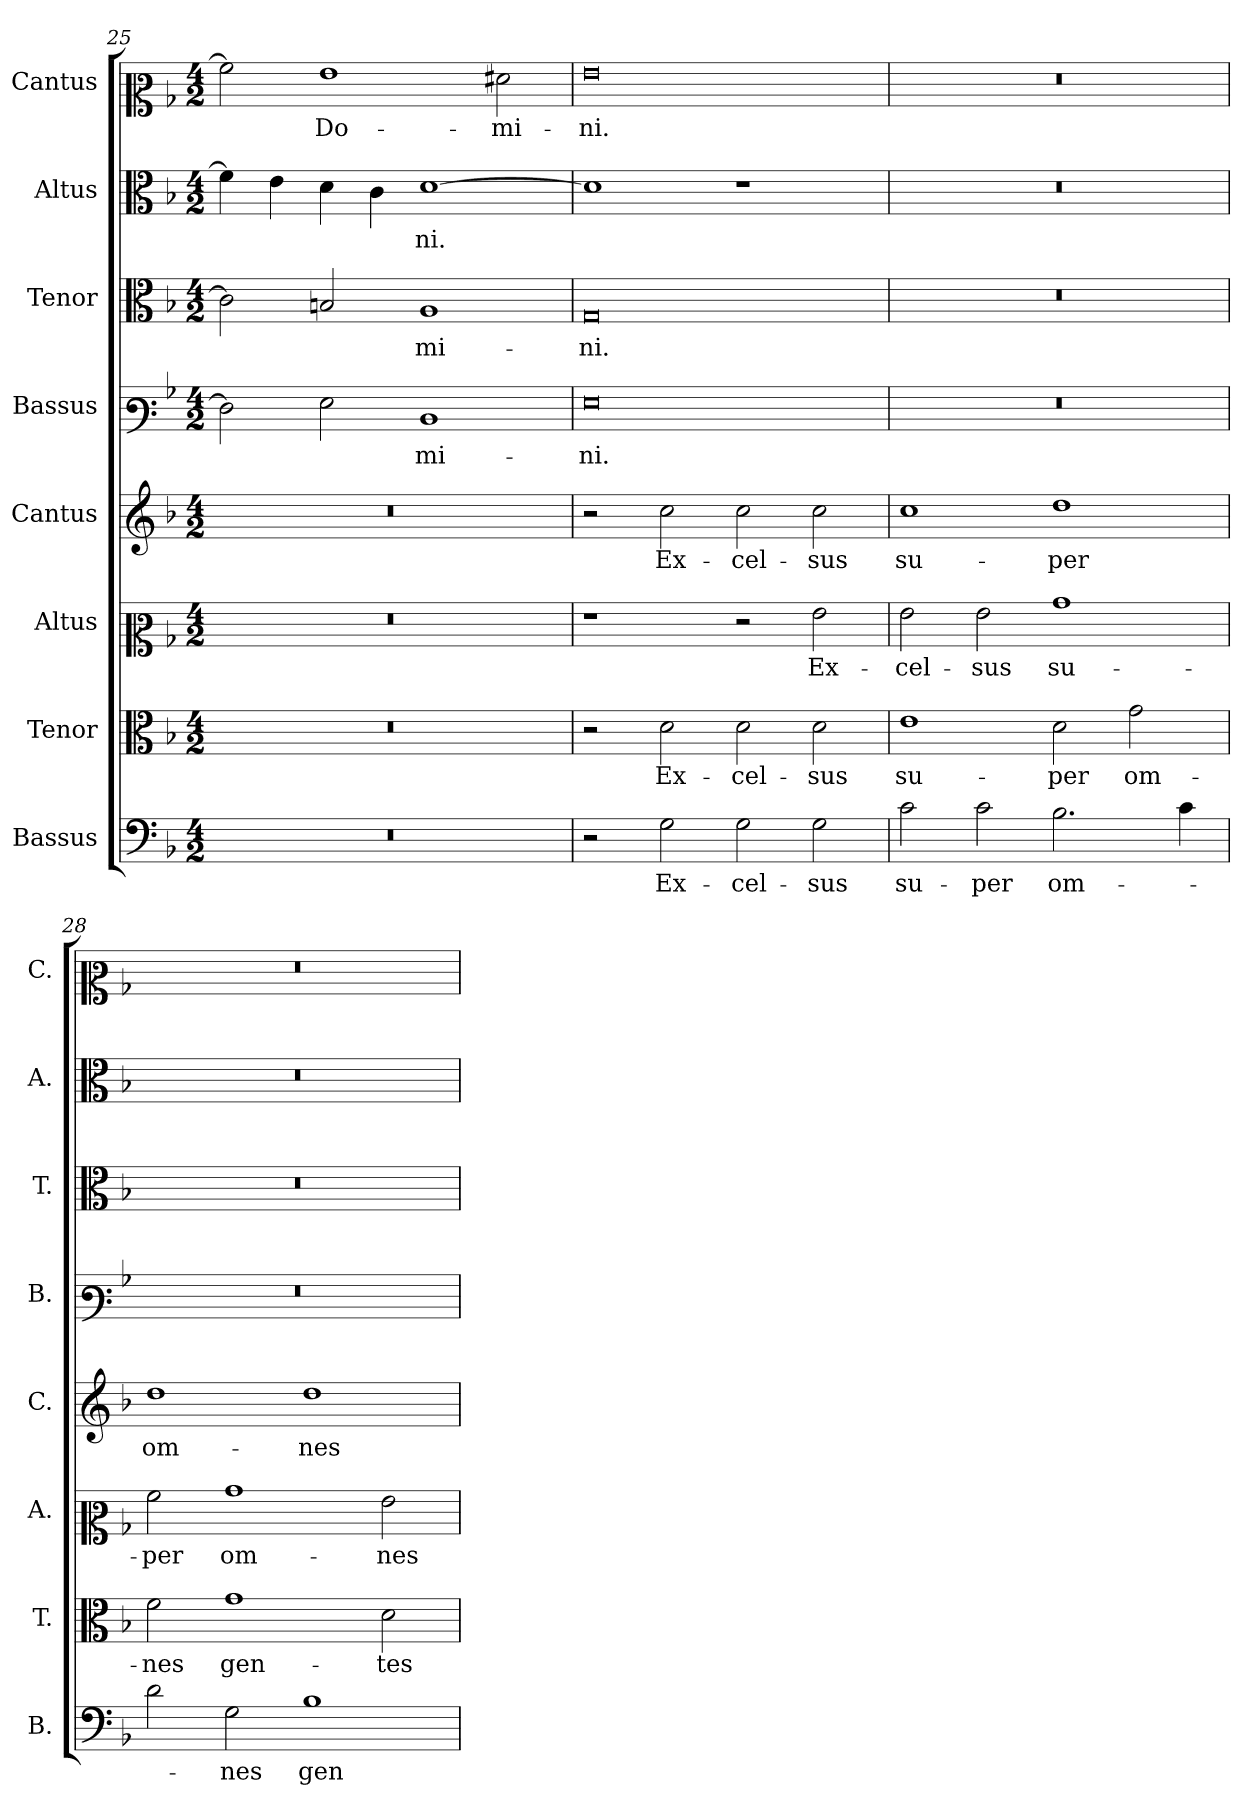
**kern	**text	**kern	**text	**kern	**text	**kern	**text	**kern	**text	**kern	**text	**kern	**text	**kern	**text
*part8	*part8	*part7	*part7	*part6	*part6	*part5	*part5	*part4	*part4	*part3	*part3	*part2	*part2	*part1	*part1
*staff8	*staff8	*staff7	*staff7	*staff6	*staff6	*staff5	*staff5	*staff4	*staff4	*staff3	*staff3	*staff2	*staff2	*staff1	*staff1
*I"Bassus	*	*I"Tenor	*	*I"Altus	*	*I"Cantus	*	*I"Bassus	*	*I"Tenor	*	*I"Altus	*	*I"Cantus	*
*I'B.	*	*I'T.	*	*I'A.	*	*I'C.	*	*I'B.	*	*I'T.	*	*I'A.	*	*I'C.	*
*clefF4	*	*clefC3	*	*clefC2	*	*clefG2	*	*clefF3	*	*clefC3	*	*clefC3	*	*clefC2	*
*k[b-]	*	*k[b-]	*	*k[b-]	*	*k[b-]	*	*k[b-]	*	*k[b-]	*	*k[b-]	*	*k[b-]	*
*M4/2	*	*M4/2	*	*M4/2	*	*M4/2	*	*M4/2	*	*M4/2	*	*M4/2	*	*M4/2	*
=25	=25	=25	=25	=25	=25	=25	=25	=25	=25	=25	=25	=25	=25	=25	=25
0r	.	0r	.	0r	.	0r	.	2F\]	.	2c\]	.	4f\]	.	2a\]	.
.	.	.	.	.	.	.	.	.	.	.	.	4e\	.	.	.
!	!	!	!	!	!	!	!	!	!	!	!	!	!	!	!LO:LY:b
.	.	.	.	.	.	.	.	2G\	.	2Bn/	.	4d\	.	1g	Do-
.	.	.	.	.	.	.	.	.	.	.	.	4c\	.	.	.
!	!	!	!	!	!	!	!	!	!LO:LY:b	!	!LO:LY:b	!	!LO:LY:b	!	!
.	.	.	.	.	.	.	.	1D	-mi-	1A	-mi-	[1d	-ni.	.	.
!	!	!	!	!	!	!	!	!	!	!	!	!	!	!	!LO:LY:b
.	.	.	.	.	.	.	.	.	.	.	.	.	.	2f#X\	-mi-
=26	=26	=26	=26	=26	=26	=26	=26	=26	=26	=26	=26	=26	=26	=26	=26
!	!	!	!	!	!	!	!	!	!LO:LY:b	!	!LO:LY:b	!	!	!	!LO:LY:b
2r	.	2r	.	1r	.	2r	.	0G	-ni.	0G	-ni.	1d]	.	0g	-ni.
!	!LO:LY:b	!	!LO:LY:b	!	!	!	!LO:LY:b	!	!	!	!	!	!	!	!
2G\	Ex-	2d\	Ex-	.	.	2cc\	Ex-	.	.	.	.	.	.	.	.
!	!LO:LY:b	!	!LO:LY:b	!	!	!	!LO:LY:b	!	!	!	!	!	!	!	!
2G\	-cel-	2d\	-cel-	2r	.	2cc\	-cel-	.	.	.	.	1r	.	.	.
!	!LO:LY:b	!	!LO:LY:b	!	!LO:LY:b	!	!LO:LY:b	!	!	!	!	!	!	!	!
2G\	-sus	2d\	-sus	2g\	Ex-	2cc\	-sus	.	.	.	.	.	.	.	.
=27	=27	=27	=27	=27	=27	=27	=27	=27	=27	=27	=27	=27	=27	=27	=27
!	!LO:LY:b	!	!LO:LY:b	!	!LO:LY:b	!	!LO:LY:b	!	!	!	!	!	!	!	!
2c\	su-	1e	su-	2g\	-cel-	1cc	su-	0r	.	0r	.	0r	.	0r	.
!	!LO:LY:b	!	!	!	!LO:LY:b	!	!	!	!	!	!	!	!	!	!
2c\	-per	.	.	2g\	-sus	.	.	.	.	.	.	.	.	.	.
!	!LO:LY:b	!	!LO:LY:b	!	!LO:LY:b	!	!LO:LY:b	!	!	!	!	!	!	!	!
2.B-\	om-	2d\	-per	1b-	su-	1dd	-per	.	.	.	.	.	.	.	.
!	!	!	!LO:LY:b	!	!	!	!	!	!	!	!	!	!	!	!
.	.	2g\	om-	.	.	.	.	.	.	.	.	.	.	.	.
4c\	.	.	.	.	.	.	.	.	.	.	.	.	.	.	.
=28	=28	=28	=28	=28	=28	=28	=28	=28	=28	=28	=28	=28	=28	=28	=28
!	!	!	!LO:LY:b	!	!LO:LY:b	!	!LO:LY:b	!	!	!	!	!	!	!	!
2d\	.	2f\	-nes	2a\	-per	1dd	om-	0r	.	0r	.	0r	.	0r	.
!	!LO:LY:b	!	!LO:LY:b	!	!LO:LY:b	!	!	!	!	!	!	!	!	!	!
2G\	-nes	1g	gen-	1b-	om-	.	.	.	.	.	.	.	.	.	.
!	!LO:LY:b	!	!	!	!	!	!LO:LY:b	!	!	!	!	!	!	!	!
1B-	gen-	.	.	.	.	1dd	-nes	.	.	.	.	.	.	.	.
!	!	!	!LO:LY:b	!	!LO:LY:b	!	!	!	!	!	!	!	!	!	!
.	.	2d\	-tes	2g\	-nes	.	.	.	.	.	.	.	.	.	.
=	=	=	=	=	=	=	=	=	=	=	=	=	=	=	=
*-	*-	*-	*-	*-	*-	*-	*-	*-	*-	*-	*-	*-	*-	*-	*-
